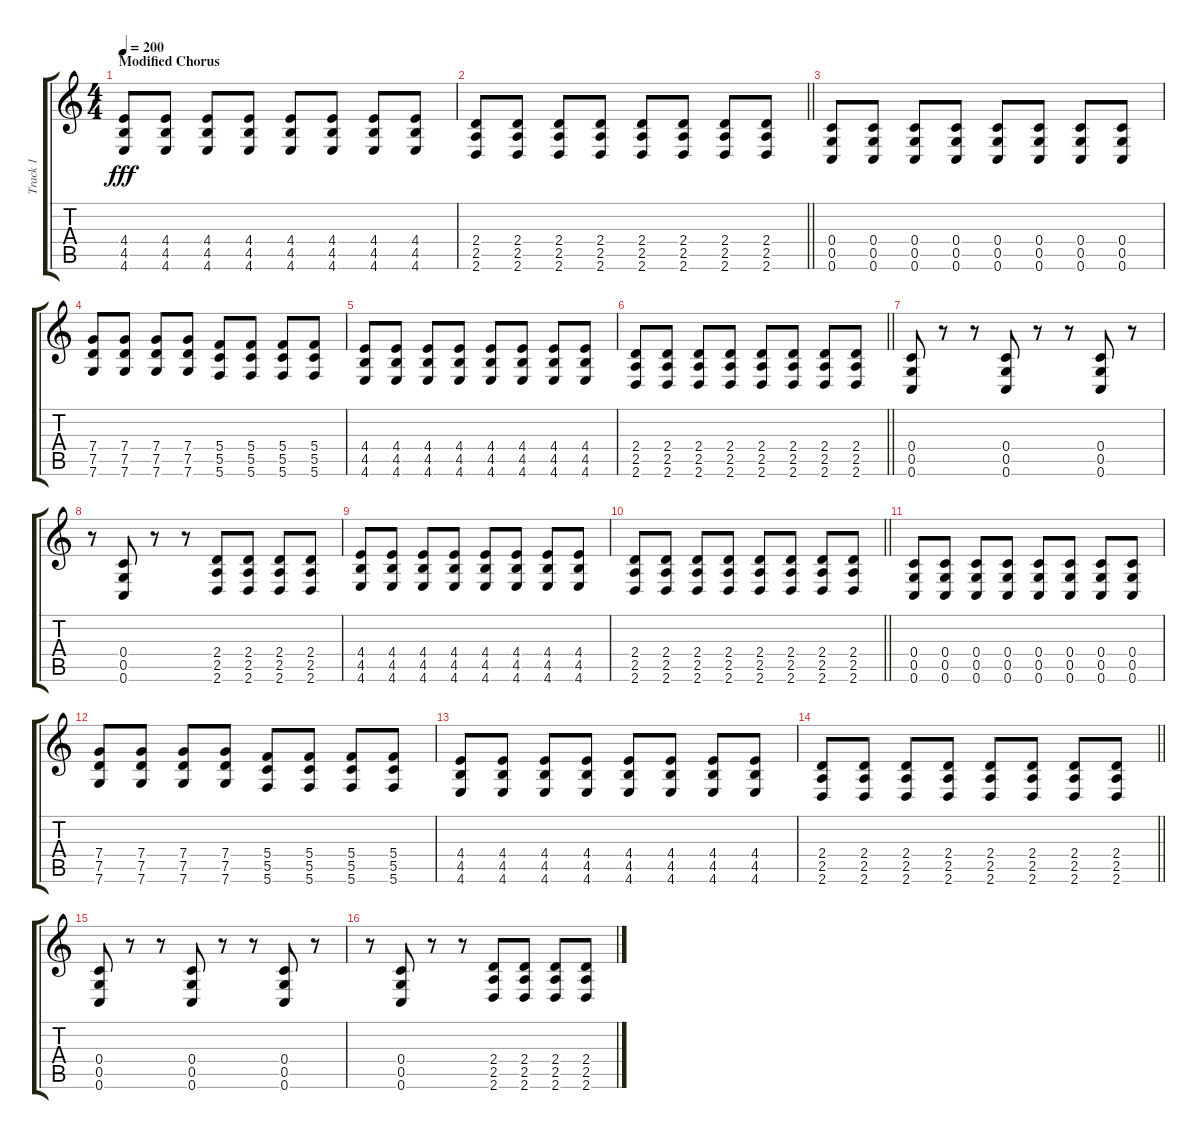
\track ("Track 1" "Track 1") {instrument distortionguitar}
\staff {score tabs}
\tuning (D4 A3 F3 C3 G2 C2) {hide}
\ts (4 4)
\section ("" "Modified Chorus")
\tempo 200
\clef g2
\ks c
(4.4 4.5 4.6).8{dy fff} (4.4 4.5 4.6).8 (4.4 4.5 4.6).8 (4.4 4.5 4.6).8 (4.4 4.5 4.6).8 (4.4 4.5 4.6).8 (4.4 4.5 4.6).8 (4.4 4.5 4.6).8 |
\barLineRight lightlight
(2.4 2.5 2.6).8 (2.4 2.5 2.6).8 (2.4 2.5 2.6).8 (2.4 2.5 2.6).8 (2.4 2.5 2.6).8 (2.4 2.5 2.6).8 (2.4 2.5 2.6).8 (2.4 2.5 2.6).8 |
(0.4 0.5 0.6).8 (0.4 0.5 0.6).8 (0.4 0.5 0.6).8 (0.4 0.5 0.6).8 (0.4 0.5 0.6).8 (0.4 0.5 0.6).8 (0.4 0.5 0.6).8 (0.4 0.5 0.6).8 |
(7.4 7.5 7.6).8 (7.4 7.5 7.6).8 (7.4 7.5 7.6).8 (7.4 7.5 7.6).8 (5.4 5.5 5.6).8 (5.4 5.5 5.6).8 (5.4 5.5 5.6).8 (5.4 5.5 5.6).8 |
(4.4 4.5 4.6).8 (4.4 4.5 4.6).8 (4.4 4.5 4.6).8 (4.4 4.5 4.6).8 (4.4 4.5 4.6).8 (4.4 4.5 4.6).8 (4.4 4.5 4.6).8 (4.4 4.5 4.6).8 |
\barLineRight lightlight
(2.4 2.5 2.6).8 (2.4 2.5 2.6).8 (2.4 2.5 2.6).8 (2.4 2.5 2.6).8 (2.4 2.5 2.6).8 (2.4 2.5 2.6).8 (2.4 2.5 2.6).8 (2.4 2.5 2.6).8 |
(0.4 0.5 0.6).8 r.8 r.8 (0.4 0.5 0.6).8 r.8 r.8 (0.4 0.5 0.6).8 r.8 |
r.8 (0.4 0.5 0.6).8 r.8 r.8 (2.4 2.5 2.6).8 (2.4 2.5 2.6).8 (2.4 2.5 2.6).8 (2.4 2.5 2.6).8 |
(4.4 4.5 4.6).8 (4.4 4.5 4.6).8 (4.4 4.5 4.6).8 (4.4 4.5 4.6).8 (4.4 4.5 4.6).8 (4.4 4.5 4.6).8 (4.4 4.5 4.6).8 (4.4 4.5 4.6).8 |
\barLineRight lightlight
(2.4 2.5 2.6).8 (2.4 2.5 2.6).8 (2.4 2.5 2.6).8 (2.4 2.5 2.6).8 (2.4 2.5 2.6).8 (2.4 2.5 2.6).8 (2.4 2.5 2.6).8 (2.4 2.5 2.6).8 |
(0.4 0.5 0.6).8 (0.4 0.5 0.6).8 (0.4 0.5 0.6).8 (0.4 0.5 0.6).8 (0.4 0.5 0.6).8 (0.4 0.5 0.6).8 (0.4 0.5 0.6).8 (0.4 0.5 0.6).8 |
(7.4 7.5 7.6).8 (7.4 7.5 7.6).8 (7.4 7.5 7.6).8 (7.4 7.5 7.6).8 (5.4 5.5 5.6).8 (5.4 5.5 5.6).8 (5.4 5.5 5.6).8 (5.4 5.5 5.6).8 |
(4.4 4.5 4.6).8 (4.4 4.5 4.6).8 (4.4 4.5 4.6).8 (4.4 4.5 4.6).8 (4.4 4.5 4.6).8 (4.4 4.5 4.6).8 (4.4 4.5 4.6).8 (4.4 4.5 4.6).8 |
\barLineRight lightlight
(2.4 2.5 2.6).8 (2.4 2.5 2.6).8 (2.4 2.5 2.6).8 (2.4 2.5 2.6).8 (2.4 2.5 2.6).8 (2.4 2.5 2.6).8 (2.4 2.5 2.6).8 (2.4 2.5 2.6).8 |
(0.4 0.5 0.6).8 r.8 r.8 (0.4 0.5 0.6).8 r.8 r.8 (0.4 0.5 0.6).8 r.8 |
r.8 (0.4 0.5 0.6).8 r.8 r.8 (2.4 2.5 2.6).8 (2.4 2.5 2.6).8 (2.4 2.5 2.6).8 (2.4 2.5 2.6).8
